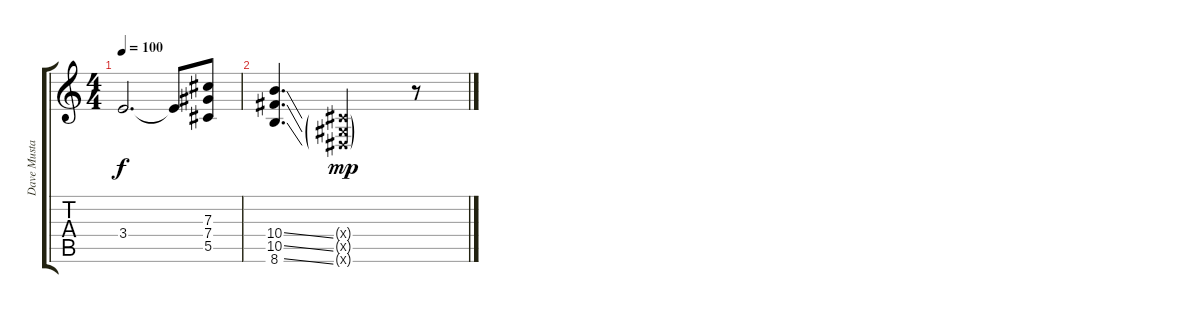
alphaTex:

\track ("Dave Mustaine" "Dave Musta") {instrument distortionguitar}
\staff {score tabs}
\tuning (Eb4 Bb3 Gb3 Db3 Ab2 Eb2) {hide}
\ts (4 4)
\tempo 100
\clef g2
\ks c
3.4.2{d dy f} 3.4{t}.8 (7.3 7.4 5.5).8 |
(10.4{ss} 10.5{ss} 8.6{ss}).4{d} (0.4{g x} 0.5{g x} 0.6{g x}).2{dy mp} r.8
